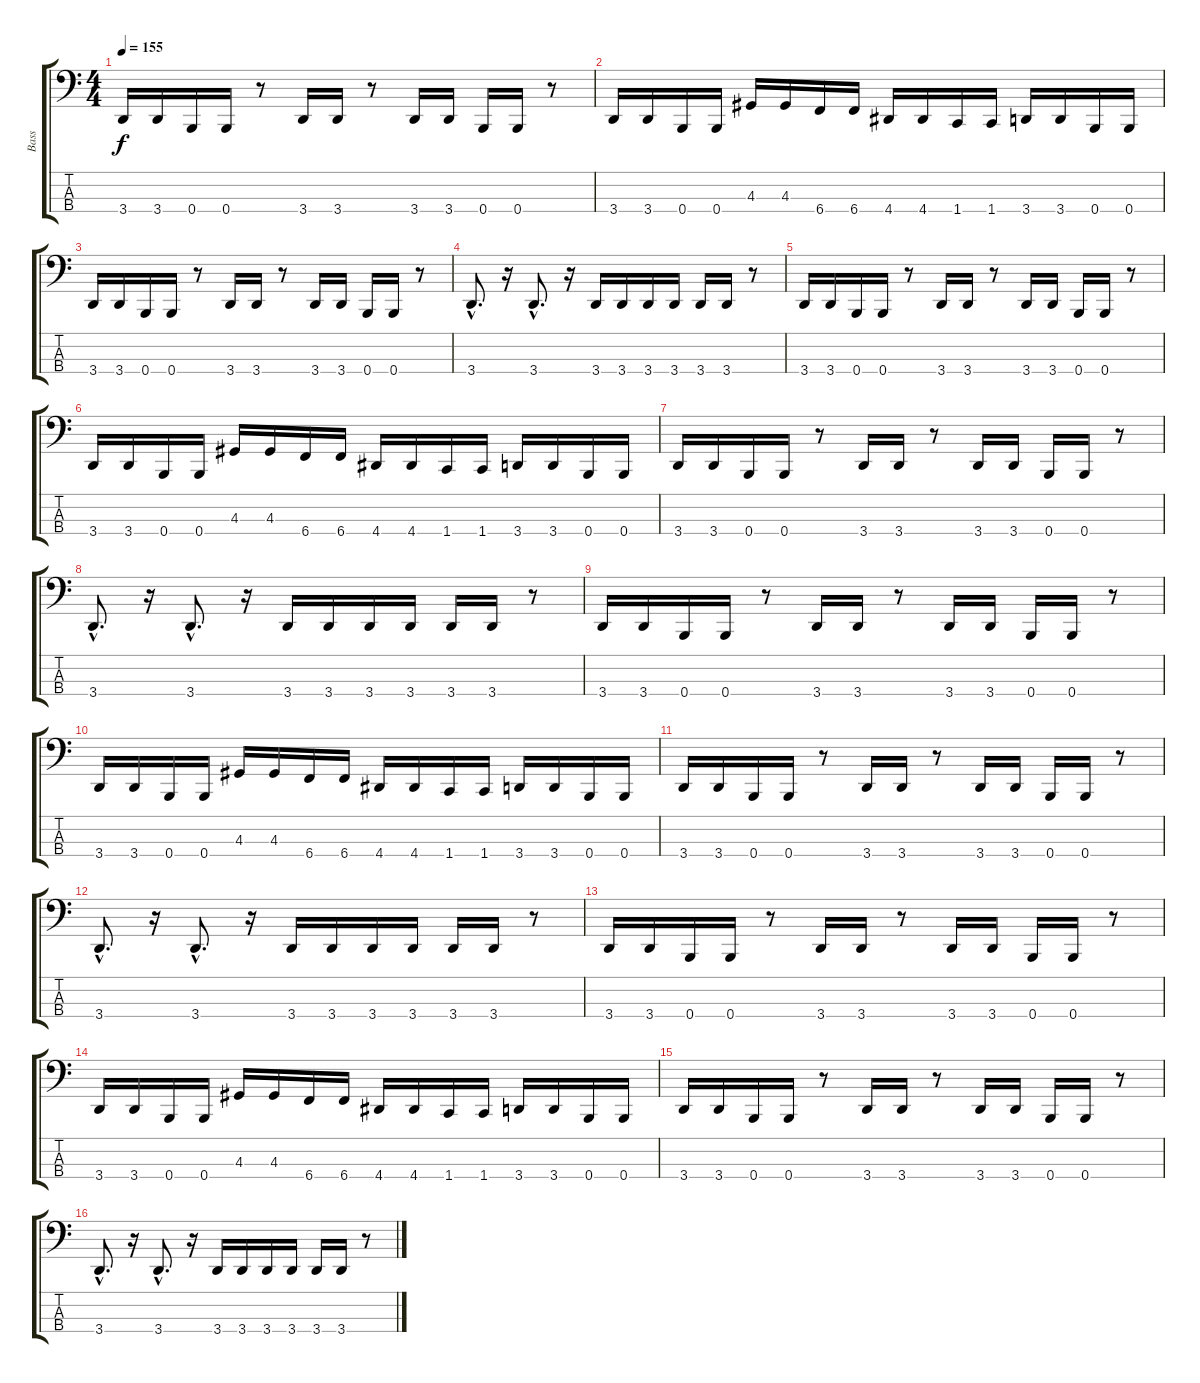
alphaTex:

\track ("Bass" "Bass") {instrument electricbasspick}
\staff {score tabs}
\tuning (D2 A1 E1 B0) {hide}
\ts (4 4)
\tempo 155
\clef f4
\ks c
3.4.16{dy f} 3.4.16 0.4.16 0.4.16 r.8 3.4.16 3.4.16 r.8 3.4.16 3.4.16 0.4.16 0.4.16 r.8 |
3.4.16 3.4.16 0.4.16 0.4.16 4.3.16 4.3.16 6.4.16 6.4.16 4.4.16 4.4.16 1.4.16 1.4.16 3.4.16 3.4.16 0.4.16 0.4.16 |
3.4.16 3.4.16 0.4.16 0.4.16 r.8 3.4.16 3.4.16 r.8 3.4.16 3.4.16 0.4.16 0.4.16 r.8 |
3.4{hac}.8{d} r.16 3.4{hac}.8{d} r.16 3.4.16 3.4.16 3.4.16 3.4.16 3.4.16 3.4.16 r.8 |
3.4.16 3.4.16 0.4.16 0.4.16 r.8 3.4.16 3.4.16 r.8 3.4.16 3.4.16 0.4.16 0.4.16 r.8 |
3.4.16 3.4.16 0.4.16 0.4.16 4.3.16 4.3.16 6.4.16 6.4.16 4.4.16 4.4.16 1.4.16 1.4.16 3.4.16 3.4.16 0.4.16 0.4.16 |
3.4.16 3.4.16 0.4.16 0.4.16 r.8 3.4.16 3.4.16 r.8 3.4.16 3.4.16 0.4.16 0.4.16 r.8 |
3.4{hac}.8{d} r.16 3.4{hac}.8{d} r.16 3.4.16 3.4.16 3.4.16 3.4.16 3.4.16 3.4.16 r.8 |
3.4.16 3.4.16 0.4.16 0.4.16 r.8 3.4.16 3.4.16 r.8 3.4.16 3.4.16 0.4.16 0.4.16 r.8 |
3.4.16 3.4.16 0.4.16 0.4.16 4.3.16 4.3.16 6.4.16 6.4.16 4.4.16 4.4.16 1.4.16 1.4.16 3.4.16 3.4.16 0.4.16 0.4.16 |
3.4.16 3.4.16 0.4.16 0.4.16 r.8 3.4.16 3.4.16 r.8 3.4.16 3.4.16 0.4.16 0.4.16 r.8 |
3.4{hac}.8{d} r.16 3.4{hac}.8{d} r.16 3.4.16 3.4.16 3.4.16 3.4.16 3.4.16 3.4.16 r.8 |
3.4.16 3.4.16 0.4.16 0.4.16 r.8 3.4.16 3.4.16 r.8 3.4.16 3.4.16 0.4.16 0.4.16 r.8 |
3.4.16 3.4.16 0.4.16 0.4.16 4.3.16 4.3.16 6.4.16 6.4.16 4.4.16 4.4.16 1.4.16 1.4.16 3.4.16 3.4.16 0.4.16 0.4.16 |
3.4.16 3.4.16 0.4.16 0.4.16 r.8 3.4.16 3.4.16 r.8 3.4.16 3.4.16 0.4.16 0.4.16 r.8 |
3.4{hac}.8{d} r.16 3.4{hac}.8{d} r.16 3.4.16 3.4.16 3.4.16 3.4.16 3.4.16 3.4.16 r.8
